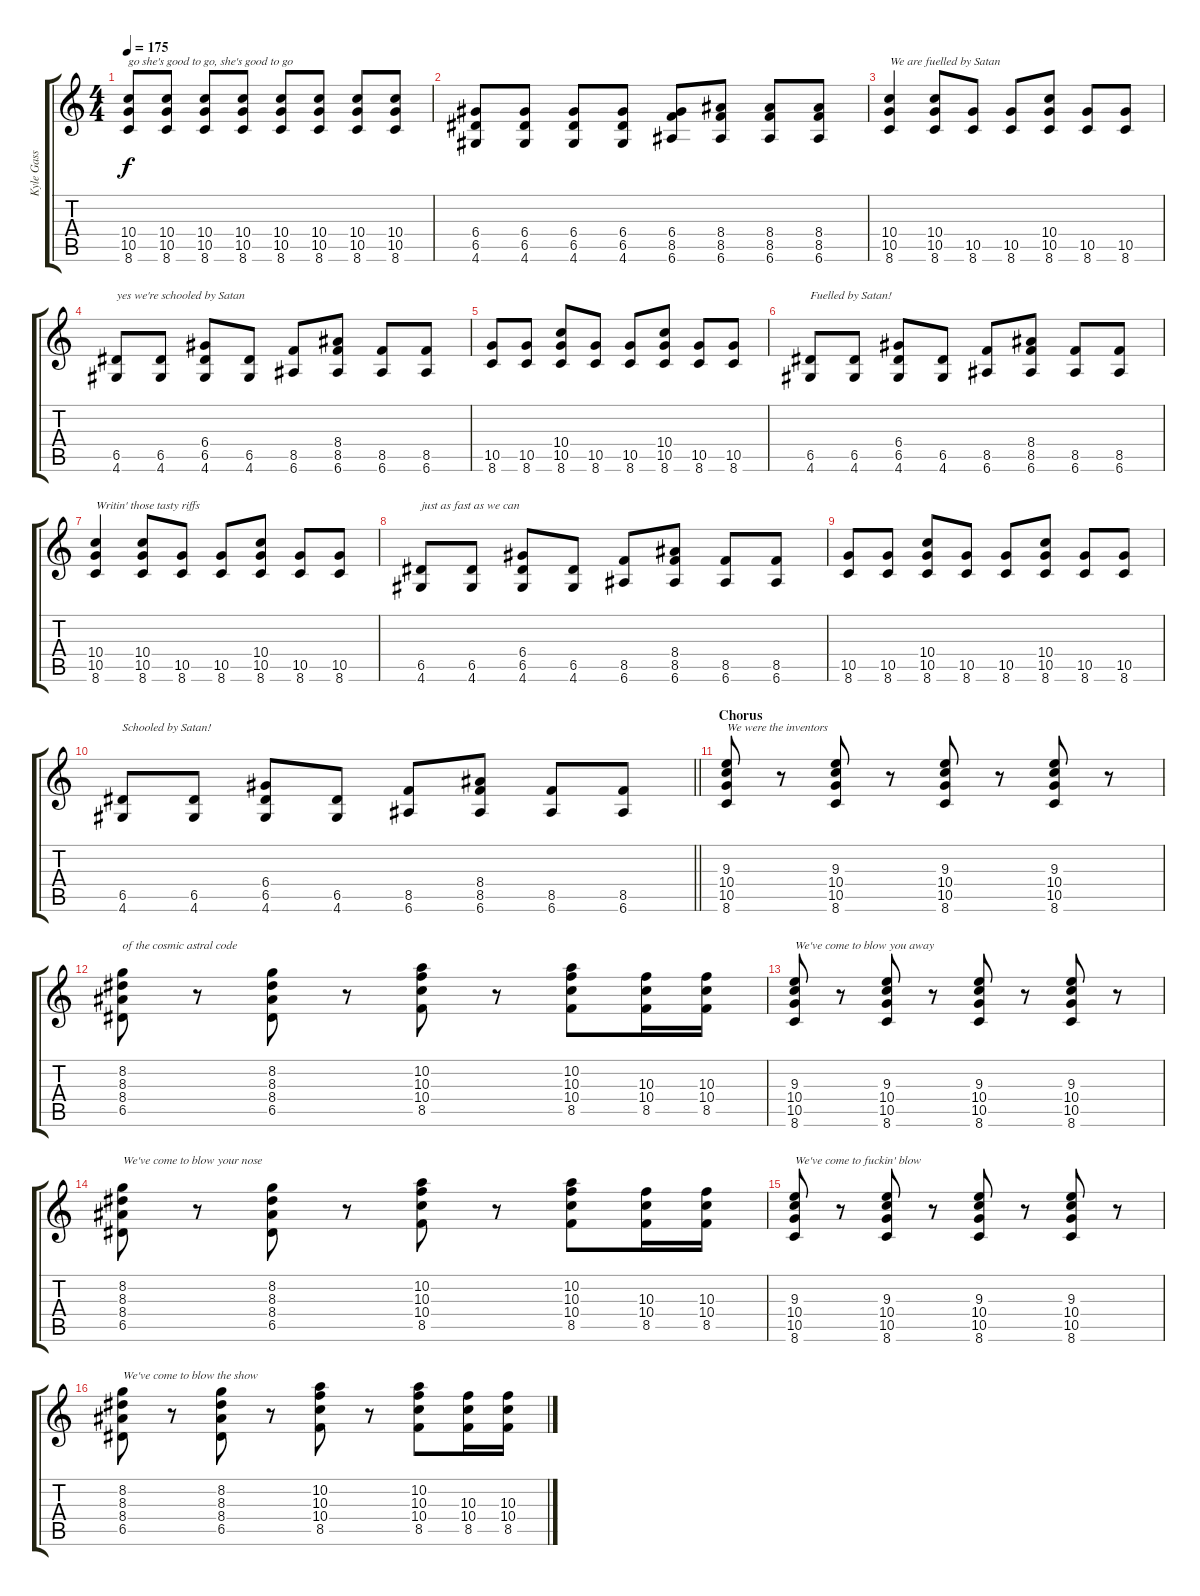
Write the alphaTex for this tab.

\track ("Kyle Gass" "Kyle Gass") {instrument acousticguitarsteel}
\staff {score tabs}
\tuning (E4 B3 G3 D3 A2 E2) {hide}
\ts (4 4)
\tempo 175
\clef g2
\ks c
(10.4 10.5 8.6).8{txt "go she's good to go, she's good to go" dy f} (10.4 10.5 8.6).8 (10.4 10.5 8.6).8 (10.4 10.5 8.6).8 (10.4 10.5 8.6).8 (10.4 10.5 8.6).8 (10.4 10.5 8.6).8 (10.4 10.5 8.6).8 |
(6.4 6.5 4.6).8 (6.4 6.5 4.6).8 (6.4 6.5 4.6).8 (6.4 6.5 4.6).8 (6.4 8.5 6.6).8 (8.4 8.5 6.6).8 (8.4 8.5 6.6).8 (8.4 8.5 6.6).8 |
(10.4 10.5 8.6).4{txt "We are fuelled by Satan"} (10.4 10.5 8.6).8 (10.5 8.6).8 (10.5 8.6).8 (10.4 10.5 8.6).8 (10.5 8.6).8 (10.5 8.6).8 |
(6.5 4.6).8{txt "yes we're schooled by Satan"} (6.5 4.6).8 (6.4 6.5 4.6).8 (6.5 4.6).8 (8.5 6.6).8 (8.4 8.5 6.6).8 (8.5 6.6).8 (8.5 6.6).8 |
(10.5 8.6).8 (10.5 8.6).8 (10.4 10.5 8.6).8 (10.5 8.6).8 (10.5 8.6).8 (10.4 10.5 8.6).8 (10.5 8.6).8 (10.5 8.6).8 |
(6.5 4.6).8{txt "Fuelled by Satan!"} (6.5 4.6).8 (6.4 6.5 4.6).8 (6.5 4.6).8 (8.5 6.6).8 (8.4 8.5 6.6).8 (8.5 6.6).8 (8.5 6.6).8 |
(10.4 10.5 8.6).4{txt "Writin' those tasty riffs"} (10.4 10.5 8.6).8 (10.5 8.6).8 (10.5 8.6).8 (10.4 10.5 8.6).8 (10.5 8.6).8 (10.5 8.6).8 |
(6.5 4.6).8{txt "just as fast as we can"} (6.5 4.6).8 (6.4 6.5 4.6).8 (6.5 4.6).8 (8.5 6.6).8 (8.4 8.5 6.6).8 (8.5 6.6).8 (8.5 6.6).8 |
(10.5 8.6).8 (10.5 8.6).8 (10.4 10.5 8.6).8 (10.5 8.6).8 (10.5 8.6).8 (10.4 10.5 8.6).8 (10.5 8.6).8 (10.5 8.6).8 |
\barLineRight lightlight
(6.5 4.6).8{txt "Schooled by Satan!"} (6.5 4.6).8 (6.4 6.5 4.6).8 (6.5 4.6).8 (8.5 6.6).8 (8.4 8.5 6.6).8 (8.5 6.6).8 (8.5 6.6).8 |
\section ("" "Chorus")
(9.3 10.4 10.5 8.6).8{txt "We were the inventors"} r.8 (9.3 10.4 10.5 8.6).8 r.8 (9.3 10.4 10.5 8.6).8 r.8 (9.3 10.4 10.5 8.6).8 r.8 |
(8.2 8.3 8.4 6.5).8{txt "of the cosmic astral code"} r.8 (8.2 8.3 8.4 6.5).8 r.8 (10.2 10.3 10.4 8.5).8 r.8 (10.2 10.3 10.4 8.5).8 (10.3 10.4 8.5).16 (10.3 10.4 8.5).16 |
(9.3 10.4 10.5 8.6).8{txt "We've come to blow you away"} r.8 (9.3 10.4 10.5 8.6).8 r.8 (9.3 10.4 10.5 8.6).8 r.8 (9.3 10.4 10.5 8.6).8 r.8 |
(8.2 8.3 8.4 6.5).8{txt "We've come to blow your nose"} r.8 (8.2 8.3 8.4 6.5).8 r.8 (10.2 10.3 10.4 8.5).8 r.8 (10.2 10.3 10.4 8.5).8 (10.3 10.4 8.5).16 (10.3 10.4 8.5).16 |
(9.3 10.4 10.5 8.6).8{txt "We've come to fuckin' blow"} r.8 (9.3 10.4 10.5 8.6).8 r.8 (9.3 10.4 10.5 8.6).8 r.8 (9.3 10.4 10.5 8.6).8 r.8 |
(8.2 8.3 8.4 6.5).8{txt "We've come to blow the show"} r.8 (8.2 8.3 8.4 6.5).8 r.8 (10.2 10.3 10.4 8.5).8 r.8 (10.2 10.3 10.4 8.5).8 (10.3 10.4 8.5).16 (10.3 10.4 8.5).16
